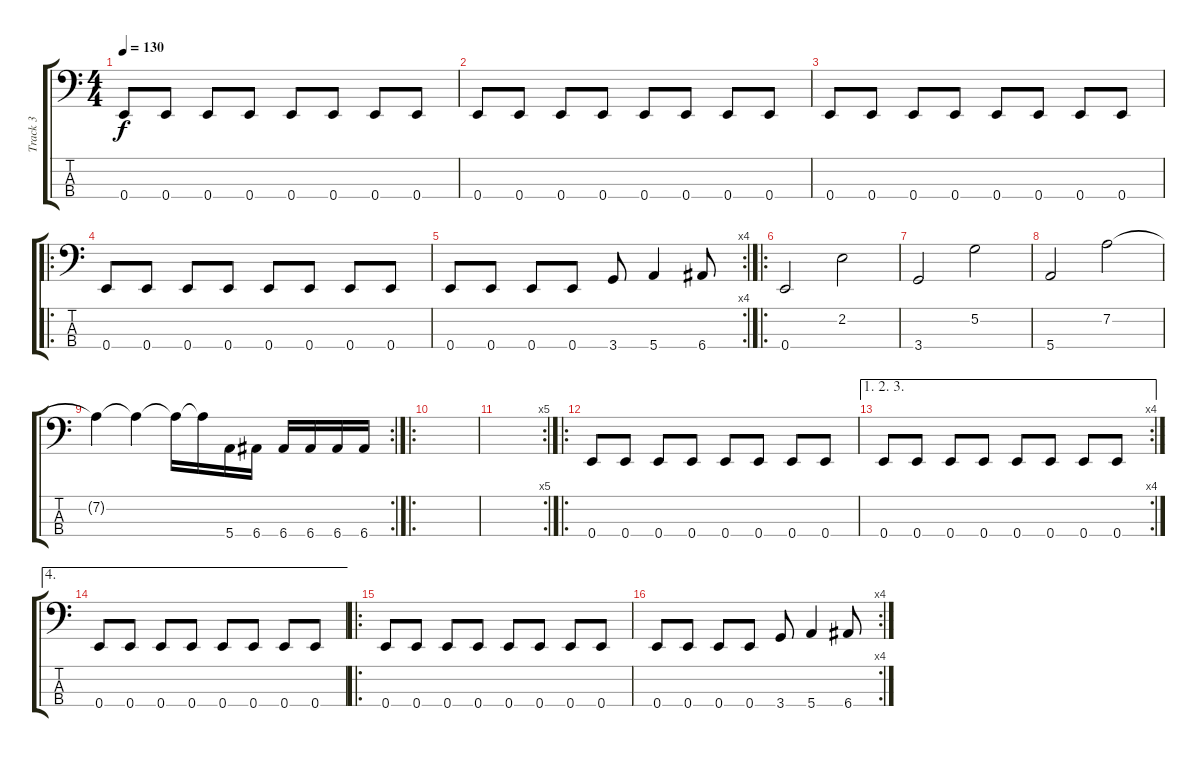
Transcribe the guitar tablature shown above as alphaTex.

\track ("Track 3" "Track 3") {instrument electricbassfinger}
\staff {score tabs}
\tuning (G2 D2 A1 E1) {hide}
\ts (4 4)
\tempo 130
\clef f4
\ks c
0.4.8{dy f} 0.4.8 0.4.8 0.4.8 0.4.8 0.4.8 0.4.8 0.4.8 |
0.4.8 0.4.8 0.4.8 0.4.8 0.4.8 0.4.8 0.4.8 0.4.8 |
0.4.8 0.4.8 0.4.8 0.4.8 0.4.8 0.4.8 0.4.8 0.4.8 |
\ro
0.4.8 0.4.8 0.4.8 0.4.8 0.4.8 0.4.8 0.4.8 0.4.8 |
\rc 4
0.4.8 0.4.8 0.4.8 0.4.8 3.4.8 5.4.4 6.4.8 |
\ro
0.4.2 2.2.2 |
3.4.2 5.2.2 |
5.4.2 7.2.2 |
\rc 2
7.2{t}.4 7.2{t}.4 7.2{t}.16 7.2{t}.16 5.4.16 6.4.16 6.4.16 6.4.16 6.4.16 6.4.16 |
\ro
|
\rc 5
|
\ro
0.4.8 0.4.8 0.4.8 0.4.8 0.4.8 0.4.8 0.4.8 0.4.8 |
\ae (1 2 3)
\rc 4
0.4.8 0.4.8 0.4.8 0.4.8 0.4.8 0.4.8 0.4.8 0.4.8 |
\ae 4
0.4.8 0.4.8 0.4.8 0.4.8 0.4.8 0.4.8 0.4.8 0.4.8 |
\ro
0.4.8 0.4.8 0.4.8 0.4.8 0.4.8 0.4.8 0.4.8 0.4.8 |
\rc 4
0.4.8 0.4.8 0.4.8 0.4.8 3.4.8 5.4.4 6.4.8
